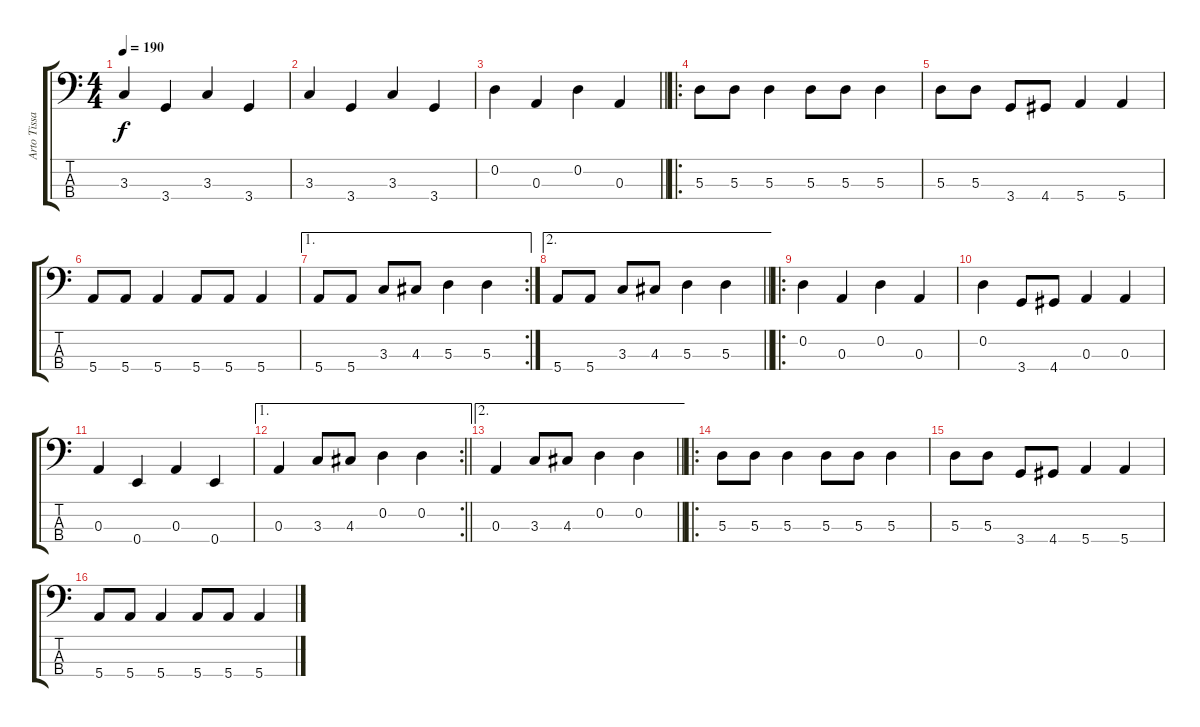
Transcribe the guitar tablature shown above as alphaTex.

\track ("Arto Tissari" "Arto Tissa") {instrument electricbasspick}
\staff {score tabs}
\tuning (G2 D2 A1 E1) {hide}
\ts (4 4)
\tempo 190
\clef f4
\ks c
3.3.4{dy f} 3.4.4 3.3.4 3.4.4 |
3.3.4 3.4.4 3.3.4 3.4.4 |
\barLineRight lightlight
0.2.4 0.3.4 0.2.4 0.3.4 |
\ro
\section ("" "")
5.3.8 5.3.8 5.3.4 5.3.8 5.3.8 5.3.4 |
5.3.8 5.3.8 3.4.8 4.4.8 5.4.4 5.4.4 |
5.4.8 5.4.8 5.4.4 5.4.8 5.4.8 5.4.4 |
\ae 1
\rc 2
5.4.8 5.4.8 3.3.8 4.3.8 5.3.4 5.3.4 |
\ae 2
\barLineRight lightlight
5.4.8 5.4.8 3.3.8 4.3.8 5.3.4 5.3.4 |
\ro
\section ("" "")
0.2.4 0.3.4 0.2.4 0.3.4 |
0.2.4 3.4.8 4.4.8 0.3.4 0.3.4 |
0.3.4 0.4.4 0.3.4 0.4.4 |
\ae 1
\rc 2
\barLineRight lightlight
0.3.4 3.3.8 4.3.8 0.2.4 0.2.4 |
\ae 2
\barLineRight lightlight
0.3.4 3.3.8 4.3.8 0.2.4 0.2.4 |
\ro
\section ("" "")
5.3.8 5.3.8 5.3.4 5.3.8 5.3.8 5.3.4 |
5.3.8 5.3.8 3.4.8 4.4.8 5.4.4 5.4.4 |
5.4.8 5.4.8 5.4.4 5.4.8 5.4.8 5.4.4
